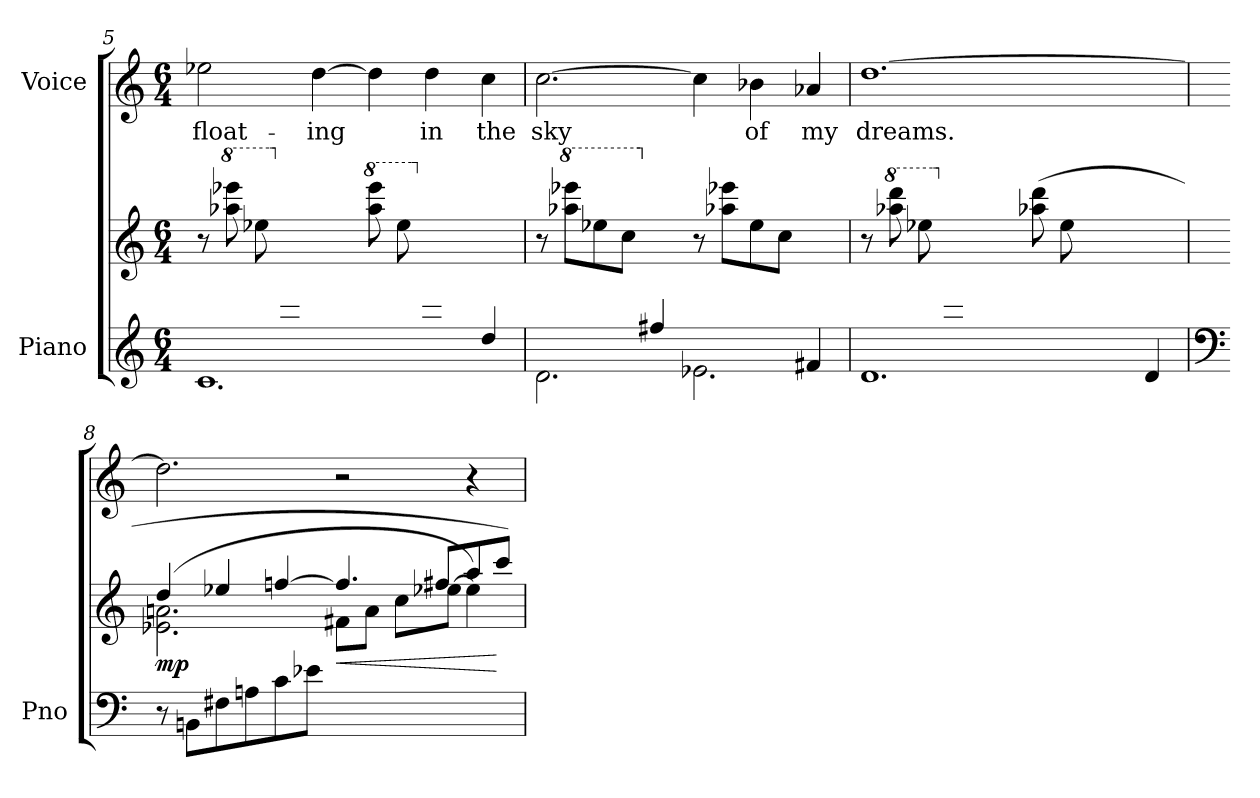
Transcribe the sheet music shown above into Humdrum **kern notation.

**kern	**kern	**dynam	**kern	**text
*part2	*part2	*part2	*part1	*part1
*staff3	*staff2	*staff2/3	*staff1	*staff1
*I"Piano	*	*	*I"Voice	*
*I'Pno	*	*	*	*
*clefG2	*clefG2	*	*clefG2	*
*k[]	*k[]	*	*k[]	*
*M6/4	*M6/4	*	*M6/4	*
=5	=5	=5	=5	=5
*^	*	*	*	*
!	!	!	!	!	!LO:LY:b
4.ryy	1.c	8r	.	2ee-X\	float-
*	*	*8va	*	*	*
.	.	(8aaa-X\ 8eeee-X\L	.	.	.
.	.	8eee-X\	.	.	.
*	*	*X8va	*	*	*
8ccc/	.	4.ryy	.	.	.
!	!	!	!	!	!LO:LY:b
8ff#X/	.	.	.	[4dd\	-ing
8dd/J)	.	.	.	.	.
*	*	*8va	*	*	*
4ryy	.	(8aaa-\ 8eeee-\L	.	4dd\]	.
.	.	8eee-\	.	.	.
*	*	*X8va	*	*	*
!	!	!	!	!	!LO:LY:b
8ccc/	.	2ryy	.	4dd\	in
8ff#/J	.	.	.	.	.
!	!	!	!	!	!LO:LY:b
4dd/)	.	.	.	4cc\	the
!!LO:LB:g=z
=6	=6	=6	=6	=6	=6
!	!	!	!	!	!LO:LY:b
2ryy	2.d\	8r	.	[2.cc\	sky
*	*	*8va	*	*	*
.	.	(8aaa-X\ 8eeee-X\L	.	.	.
.	.	8eee-X\	.	.	.
.	.	8ccc\J	.	.	.
*	*	*X8va	*	*	*
4ff#X/)	.	4ryy	.	.	.
2ryy	2.e-X\	8r	.	4cc\]	.
.	.	(8aa-X\ 8eee-X\L	.	.	.
!	!	!	!	!	!LO:LY:b
.	.	8ee-\	.	4b-X\	of
.	.	8cc\J	.	.	.
!	!	!	!	!	!LO:LY:b
4f#X/)	.	4ryy	.	4a-X/	my
=7	=7	=7	=7	=7	=7
!	!	!	!	!	!LO:LY:b
4.ryy	1.d	8r	.	[1.dd	dreams.
*	*	*8va	*	*	*
.	.	(8aaa-X\ 8dddd\L	.	.	.
.	.	8eee-X\	.	.	.
*	*	*X8va	*	*	*
8ccc/	.	4.ryy	.	.	.
8ff#X/	.	.	.	.	.
8dd/J)	.	.	.	.	.
4ryy	.	(8aa-X\ 8ddd\L	.	.	.
.	.	8ee-\	.	.	.
8cc/	.	2ryy	.	.	.
8f#X/J	.	.	.	.	.
4d/)	.	.	.	.	.
*v	*v	*	*	*	*
=8	=8	=8	=8	=8
*clefF4	*	*	*	*
*	*^	*	*	*
*	*	*^	*	*	*
!	!	!	!	!LO:DY:b	!	!
8r	(4dd/	2.e-X\ 2.an\	2.ryy	mp	2.dd\]	.
(<8BBn\L	.	.	.	.	.	.
8F#X\	4ee-X/	.	.	.	.	.
8An\	.	.	.	.	.	.
8c\	[4ffn/	.	.	.	.	.
8e-X\J	.	.	.	.	.	.
!	!	!	!	!LO:HP:b	!	!
2.ryy	4.ff/]	2.ryy	8f#X\L	<	2r	.
.	.	.	8a\J	.	.	.
.	.	.	8cc\L	.	.	.
.	8ff#X/L	.	[<8ee-X\J	.	.	.
.	8aa/	.	4ee-\])	.	4r	.
.	8ccc/J)	.	.	[	.	.
*	*v	*v	*v	*	*	*
=	=	=	=	=
*-	*-	*-	*-	*-
